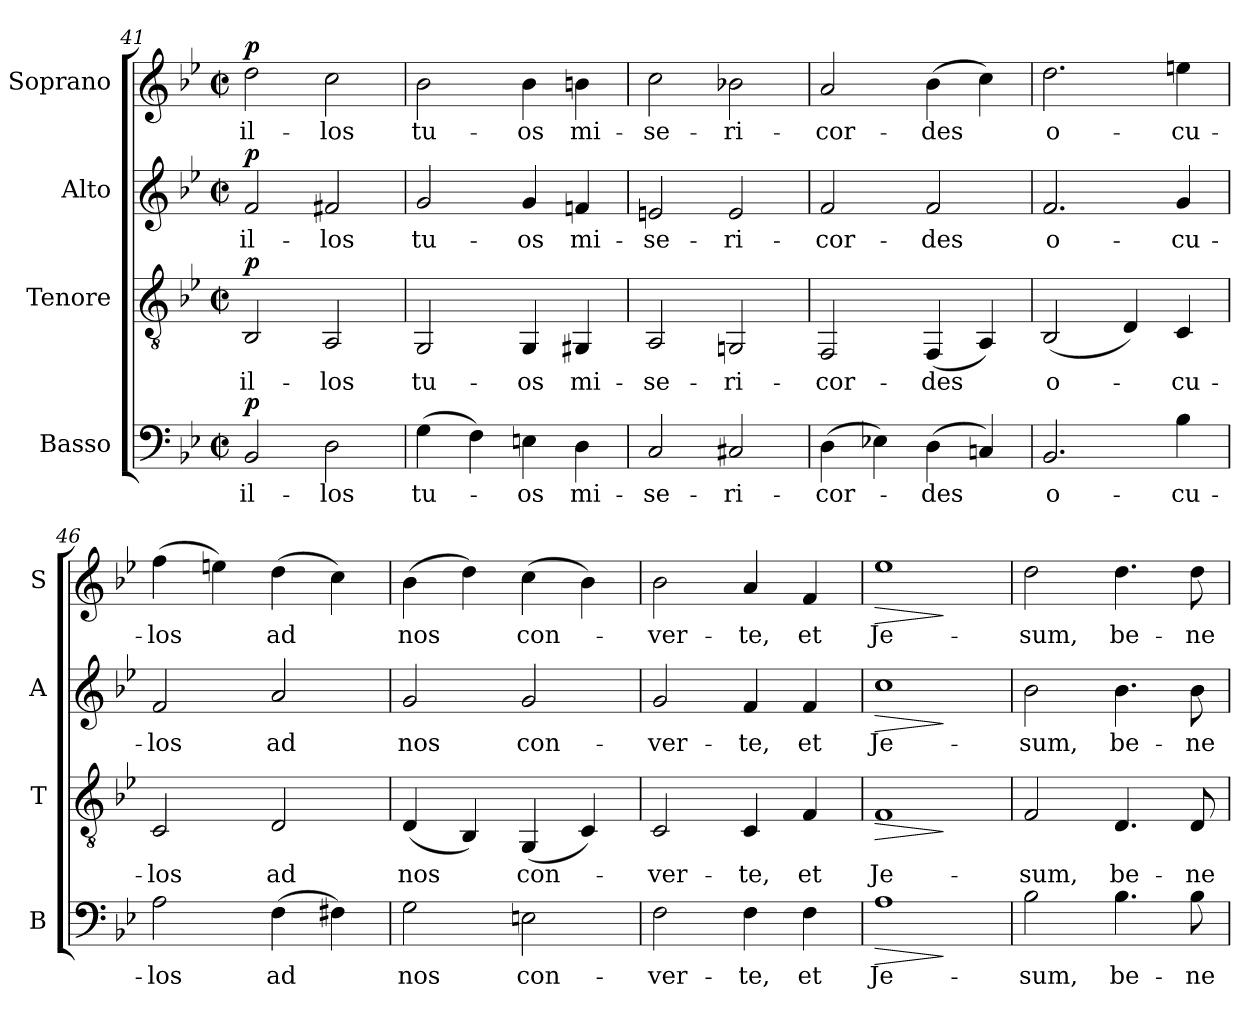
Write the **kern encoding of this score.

**kern	**text	**dynam	**kern	**text	**dynam	**kern	**text	**dynam	**kern	**text	**dynam
*part4	*part4	*part4	*part3	*part3	*part3	*part2	*part2	*part2	*part1	*part1	*part1
*staff4	*staff4	*staff4	*staff3	*staff3	*staff3	*staff2	*staff2	*staff2	*staff1	*staff1	*staff1
*I"Basso	*	*	*I"Tenore	*	*	*I"Alto	*	*	*I"Soprano	*	*
*I'B	*	*	*I'T	*	*	*I'A	*	*	*I'S	*	*
*clefF4	*	*	*clefGv2	*	*	*clefG2	*	*	*clefG2	*	*
*k[b-e-]	*	*	*k[b-e-]	*	*	*k[b-e-]	*	*	*k[b-e-]	*	*
*B-:	*	*	*B-:	*	*	*B-:	*	*	*B-:	*	*
*M2/2	*	*	*M2/2	*	*	*M2/2	*	*	*M2/2	*	*
*met(c|)	*	*	*met(c|)	*	*	*met(c|)	*	*	*met(c|)	*	*
=41	=41	=41	=41	=41	=41	=41	=41	=41	=41	=41	=41
!	!LO:LY:b:color=#000000	!	!	!	!	!	!	!	!	!	!
!	!	!	!	!LO:LY:b:color=#000000	!	!	!	!	!	!	!
!	!	!	!	!	!	!	!LO:LY:b:color=#000000	!	!	!	!
!	!	!	!	!	!	!	!	!	!	!LO:LY:b:color=#000000	!
2BB-i/	il-	p	2BB-i/	il-	p	2fi/	il-	p	2ddi\	il-	p
!	!LO:LY:b:color=#000000	!	!	!	!	!	!	!	!	!	!
!	!	!	!	!LO:LY:b:color=#000000	!	!	!	!	!	!	!
!	!	!	!	!	!	!	!LO:LY:b:color=#000000	!	!	!	!
!	!	!	!	!	!	!	!	!	!	!LO:LY:b:color=#000000	!
2Di\	-los	.	2AAi/	-los	.	2f#Xi/	-los	.	2cci\	-los	.
=42	=42	=42	=42	=42	=42	=42	=42	=42	=42	=42	=42
!	!LO:LY:b:color=#000000	!	!	!	!	!	!	!	!	!	!
!	!	!	!	!LO:LY:b:color=#000000	!	!	!	!	!	!	!
!	!	!	!	!	!	!	!LO:LY:b:color=#000000	!	!	!	!
!	!	!	!	!	!	!	!	!	!	!LO:LY:b:color=#000000	!
(4Gi\	tu-	.	2GGi/	tu-	.	2gi/	tu-	.	2b-i\	tu-	.
4Fi\)	.	.	.	.	.	.	.	.	.	.	.
!	!LO:LY:b:color=#000000	!	!	!	!	!	!	!	!	!	!
!	!	!	!	!LO:LY:b:color=#000000	!	!	!	!	!	!	!
!	!	!	!	!	!	!	!LO:LY:b:color=#000000	!	!	!	!
!	!	!	!	!	!	!	!	!	!	!LO:LY:b:color=#000000	!
4Eni\	-os	.	4GGi/	-os	.	4gi/	-os	.	4b-i\	-os	.
!	!LO:LY:b:color=#000000	!	!	!	!	!	!	!	!	!	!
!	!	!	!	!LO:LY:b:color=#000000	!	!	!	!	!	!	!
!	!	!	!	!	!	!	!LO:LY:b:color=#000000	!	!	!	!
!	!	!	!	!	!	!	!	!	!	!LO:LY:b:color=#000000	!
4Di\	mi-	.	4GG#Xi/	mi-	.	4fni/	mi-	.	4bni\	mi-	.
=43	=43	=43	=43	=43	=43	=43	=43	=43	=43	=43	=43
!	!LO:LY:b:color=#000000	!	!	!	!	!	!	!	!	!	!
!	!	!	!	!LO:LY:b:color=#000000	!	!	!	!	!	!	!
!	!	!	!	!	!	!	!LO:LY:b:color=#000000	!	!	!	!
!	!	!	!	!	!	!	!	!	!	!LO:LY:b:color=#000000	!
2Ci/	-se-	.	2AAi/	-se-	.	2eni/	-se-	.	2cci\	-se-	.
!	!LO:LY:b:color=#000000	!	!	!	!	!	!	!	!	!	!
!	!	!	!	!LO:LY:b:color=#000000	!	!	!	!	!	!	!
!	!	!	!	!	!	!	!LO:LY:b:color=#000000	!	!	!	!
!	!	!	!	!	!	!	!	!	!	!LO:LY:b:color=#000000	!
2C#Xi/	-ri-	.	2GGni/	-ri-	.	2ei/	-ri-	.	2b-Xi\	-ri-	.
=44	=44	=44	=44	=44	=44	=44	=44	=44	=44	=44	=44
!	!LO:LY:b:color=#000000	!	!	!	!	!	!	!	!	!	!
!	!	!	!	!LO:LY:b:color=#000000	!	!	!	!	!	!	!
!	!	!	!	!	!	!	!LO:LY:b:color=#000000	!	!	!	!
!	!	!	!	!	!	!	!	!	!	!LO:LY:b:color=#000000	!
(4Di\	-cor-	.	2FFi/	-cor-	.	2fi/	-cor-	.	2ai/	-cor-	.
4E-Xi\)	.	.	.	.	.	.	.	.	.	.	.
!	!LO:LY:b:color=#000000	!	!	!	!	!	!	!	!	!	!
!	!	!	!	!LO:LY:b:color=#000000	!	!	!	!	!	!	!
!	!	!	!	!	!	!	!LO:LY:b:color=#000000	!	!	!	!
!	!	!	!	!	!	!	!	!	!	!LO:LY:b:color=#000000	!
(4Di\	-des	.	(4FFi/	-des	.	2fi/	-des	.	(4b-i\	-des	.
4Cni/)	.	.	4AAi/)	.	.	.	.	.	4cci\)	.	.
=45	=45	=45	=45	=45	=45	=45	=45	=45	=45	=45	=45
!	!LO:LY:b:color=#000000	!	!	!	!	!	!	!	!	!	!
!	!	!	!	!LO:LY:b:color=#000000	!	!	!	!	!	!	!
!	!	!	!	!	!	!	!LO:LY:b:color=#000000	!	!	!	!
!	!	!	!	!	!	!	!	!	!	!LO:LY:b:color=#000000	!
2.BB-i/	o-	.	(2BB-i/	o-	.	2.fi/	o-	.	2.ddi\	o-	.
.	.	.	4Di/)	.	.	.	.	.	.	.	.
!	!LO:LY:b:color=#000000	!	!	!	!	!	!	!	!	!	!
!	!	!	!	!LO:LY:b:color=#000000	!	!	!	!	!	!	!
!	!	!	!	!	!	!	!LO:LY:b:color=#000000	!	!	!	!
!	!	!	!	!	!	!	!	!	!	!LO:LY:b:color=#000000	!
4B-i\	-cu-	.	4Ci/	-cu-	.	4gi/	-cu-	.	4eeni\	-cu-	.
=46	=46	=46	=46	=46	=46	=46	=46	=46	=46	=46	=46
!	!LO:LY:b:color=#000000	!	!	!	!	!	!	!	!	!	!
!	!	!	!	!LO:LY:b:color=#000000	!	!	!	!	!	!	!
!	!	!	!	!	!	!	!LO:LY:b:color=#000000	!	!	!	!
!	!	!	!	!	!	!	!	!	!	!LO:LY:b:color=#000000	!
2Ai\	-los	.	2Ci/	-los	.	2fi/	-los	.	(4ffi\	-los	.
.	.	.	.	.	.	.	.	.	4eeni\)	.	.
!	!LO:LY:b:color=#000000	!	!	!	!	!	!	!	!	!	!
!	!	!	!	!LO:LY:b:color=#000000	!	!	!	!	!	!	!
!	!	!	!	!	!	!	!LO:LY:b:color=#000000	!	!	!	!
!	!	!	!	!	!	!	!	!	!	!LO:LY:b:color=#000000	!
(4Fi\	ad	.	2Di/	ad	.	2ai/	ad	.	(4ddi\	ad	.
4F#Xi\)	.	.	.	.	.	.	.	.	4cci\)	.	.
=47	=47	=47	=47	=47	=47	=47	=47	=47	=47	=47	=47
!	!LO:LY:b:color=#000000	!	!	!	!	!	!	!	!	!	!
!	!	!	!	!LO:LY:b:color=#000000	!	!	!	!	!	!	!
!	!	!	!	!	!	!	!LO:LY:b:color=#000000	!	!	!	!
!	!	!	!	!	!	!	!	!	!	!LO:LY:b:color=#000000	!
2Gi\	nos	.	(4Di/	nos	.	2gi/	nos	.	(4b-i\	nos	.
.	.	.	4BB-i/)	.	.	.	.	.	4ddi\)	.	.
!	!LO:LY:b:color=#000000	!	!	!	!	!	!	!	!	!	!
!	!	!	!	!LO:LY:b:color=#000000	!	!	!	!	!	!	!
!	!	!	!	!	!	!	!LO:LY:b:color=#000000	!	!	!	!
!	!	!	!	!	!	!	!	!	!	!LO:LY:b:color=#000000	!
2Eni\	con-	.	(4GGi/	con-	.	2gi/	con-	.	(4cci\	con-	.
.	.	.	4Ci/)	.	.	.	.	.	4b-i\)	.	.
=48	=48	=48	=48	=48	=48	=48	=48	=48	=48	=48	=48
!	!LO:LY:b:color=#000000	!	!	!	!	!	!	!	!	!	!
!	!	!	!	!LO:LY:b:color=#000000	!	!	!	!	!	!	!
!	!	!	!	!	!	!	!LO:LY:b:color=#000000	!	!	!	!
!	!	!	!	!	!	!	!	!	!	!LO:LY:b:color=#000000	!
2Fi\	-ver-	.	2Ci/	-ver-	.	2gi/	-ver-	.	2b-i\	-ver-	.
!	!LO:LY:b:color=#000000	!	!	!	!	!	!	!	!	!	!
!	!	!	!	!LO:LY:b:color=#000000	!	!	!	!	!	!	!
!	!	!	!	!	!	!	!LO:LY:b:color=#000000	!	!	!	!
!	!	!	!	!	!	!	!	!	!	!LO:LY:b:color=#000000	!
4Fi\	-te,	.	4Ci/	-te,	.	4fi/	-te,	.	4ai/	-te,	.
!	!LO:LY:b:color=#000000	!	!	!	!	!	!	!	!	!	!
!	!	!	!	!LO:LY:b:color=#000000	!	!	!	!	!	!	!
!	!	!	!	!	!	!	!LO:LY:b:color=#000000	!	!	!	!
!	!	!	!	!	!	!	!	!	!	!LO:LY:b:color=#000000	!
4Fi\	et	.	4Fi/	et	.	4fi/	et	.	4fi/	et	.
!!LO:LB:g=z
=49	=49	=49	=49	=49	=49	=49	=49	=49	=49	=49	=49
!	!LO:LY:b:color=#000000	!LO:HP:b	!	!	!	!	!	!	!	!	!
!	!	!	!	!LO:LY:b:color=#000000	!LO:HP:b	!	!	!	!	!	!
!	!	!	!	!	!	!	!LO:LY:b:color=#000000	!LO:HP:b	!	!	!
!	!	!	!	!	!	!	!	!	!	!LO:LY:b:color=#000000	!LO:HP:b
1Ai	Je-	>	1Fi	Je-	>	1cci	Je-	>	1ee-i	Je-	>
.	.	]	.	.	]	.	.	]	.	.	]
=50	=50	=50	=50	=50	=50	=50	=50	=50	=50	=50	=50
!	!LO:LY:b:color=#000000	!	!	!	!	!	!	!	!	!	!
!	!	!	!	!LO:LY:b:color=#000000	!	!	!	!	!	!	!
!	!	!	!	!	!	!	!LO:LY:b:color=#000000	!	!	!	!
!	!	!	!	!	!	!	!	!	!	!LO:LY:b:color=#000000	!
2B-i\	-sum,	.	2Fi/	-sum,	.	2b-i\	-sum,	.	2ddi\	-sum,	.
!	!LO:LY:b:color=#000000	!	!	!	!	!	!	!	!	!	!
!	!	!	!	!LO:LY:b:color=#000000	!	!	!	!	!	!	!
!	!	!	!	!	!	!	!LO:LY:b:color=#000000	!	!	!	!
!	!	!	!	!	!	!	!	!	!	!LO:LY:b:color=#000000	!
4.B-i\	be-	.	4.Di/	be-	.	4.b-i\	be-	.	4.ddi\	be-	.
!	!LO:LY:b:color=#000000	!	!	!	!	!	!	!	!	!	!
!	!	!	!	!LO:LY:b:color=#000000	!	!	!	!	!	!	!
!	!	!	!	!	!	!	!LO:LY:b:color=#000000	!	!	!	!
!	!	!	!	!	!	!	!	!	!	!LO:LY:b:color=#000000	!
8B-i\	-ne-	.	8Di/	-ne-	.	8b-i\	-ne-	.	8ddi\	-ne-	.
=	=	=	=	=	=	=	=	=	=	=	=
*-	*-	*-	*-	*-	*-	*-	*-	*-	*-	*-	*-
